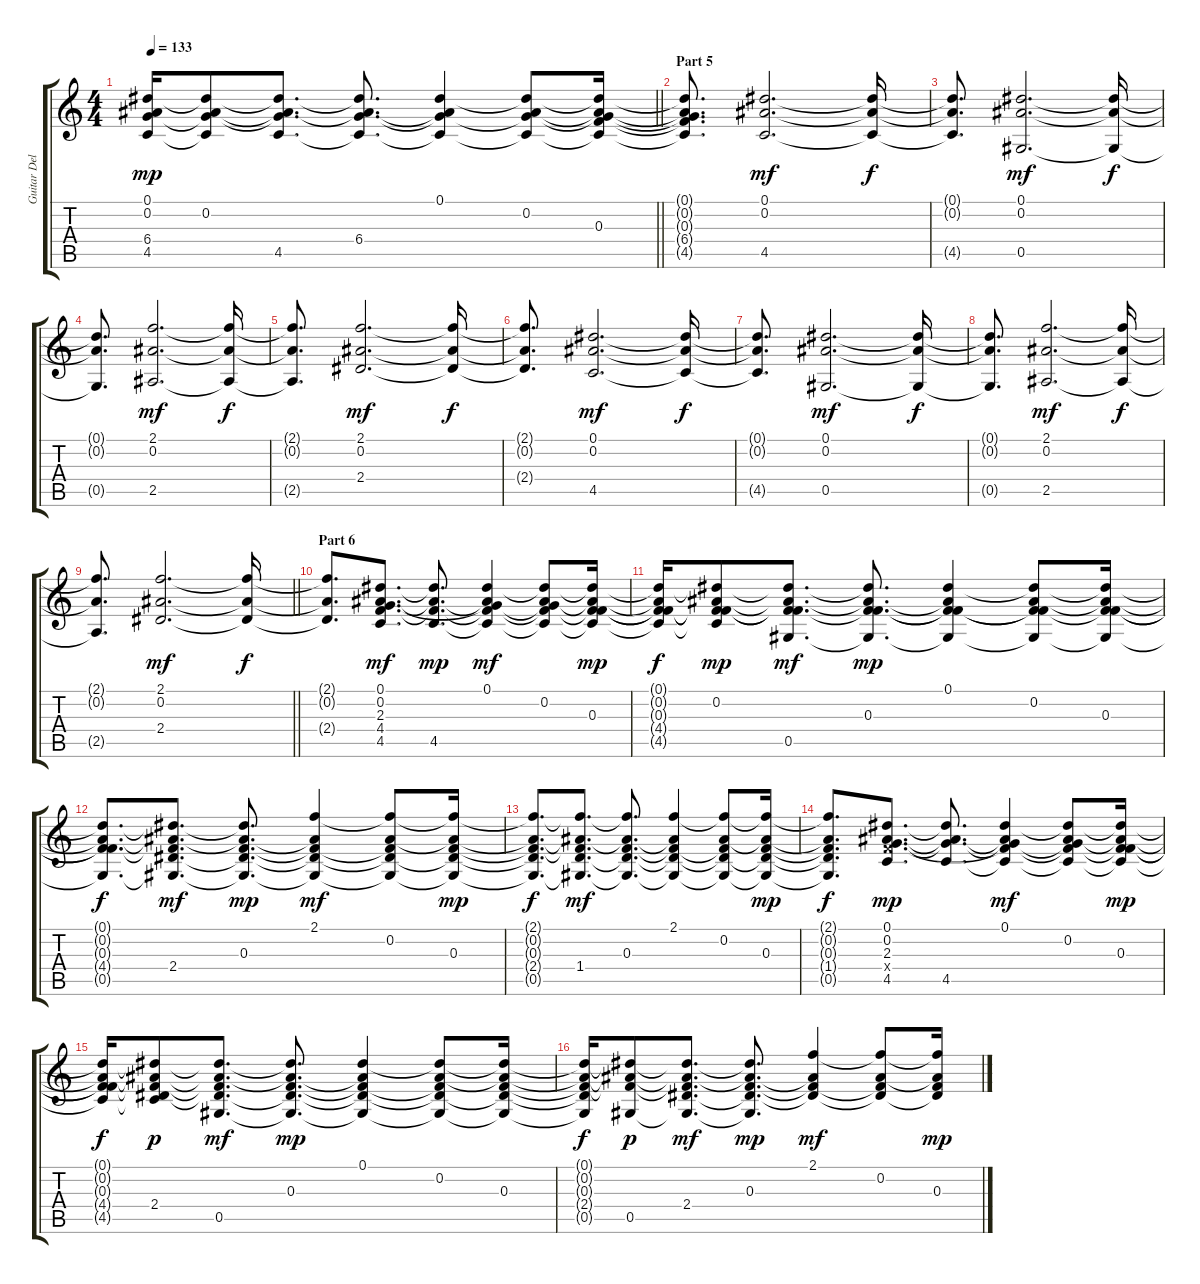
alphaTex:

\track ("Guitar Delay" "Guitar Del") {instrument acousticguitarsteel}
\staff {score tabs}
\tuning (Eb4 Bb3 F3 Db3 Ab2 Eb2) {hide}
\ts (4 4)
\tempo 133
\clef g2
\barLineRight lightlight
\ks c
(0.1{t} 0.2{t} 6.4{t} 4.5{t}).16{dy mp} (0.1{t} 0.2 6.4{t} 4.5{t}).8 (0.1{t} 0.2{t} 6.4{t} 4.5).8{d} (0.1{t} 0.2{t} 6.4 4.5{t}).8{d} (0.1 0.2{t} 6.4{t} 4.5{t}).4 (0.1{t} 0.2 6.4{t} 4.5{t}).8 (0.1{t} 0.2{t} 0.3 6.4{t} 4.5{t}).16 |
\section ("" "Part 5")
(0.1{t} 0.2{t} 0.3{t} 6.4{t} 4.5{t}).8{d} (0.1 0.2 4.5).2{d dy mf} (0.1{t} 0.2{t} 4.5{t}).16{dy f} |
(0.1{t} 0.2{t} 4.5{t}).8{d} (0.1 0.2 0.5).2{d dy mf} (0.1{t} 0.2{t} 0.5{t}).16{dy f} |
(0.1{t} 0.2{t} 0.5{t}).8{d} (2.1 0.2 2.5).2{d dy mf} (2.1{t} 0.2{t} 2.5{t}).16{dy f} |
(2.1{t} 0.2{t} 2.5{t}).8{d} (2.1 0.2 2.4).2{d dy mf} (2.1{t} 0.2{t} 2.4{t}).16{dy f} |
(2.1{t} 0.2{t} 2.4{t}).8{d} (0.1 0.2 4.5).2{d dy mf} (0.1{t} 0.2{t} 4.5{t}).16{dy f} |
(0.1{t} 0.2{t} 4.5{t}).8{d} (0.1 0.2 0.5).2{d dy mf} (0.1{t} 0.2{t} 0.5{t}).16{dy f} |
(0.1{t} 0.2{t} 0.5{t}).8{d} (2.1 0.2 2.5).2{d dy mf} (2.1{t} 0.2{t} 2.5{t}).16{dy f} |
\barLineRight lightlight
(2.1{t} 0.2{t} 2.5{t}).8{d} (2.1 0.2 2.4).2{d dy mf} (2.1{t} 0.2{t} 2.4{t}).16{dy f} |
\section ("" "Part 6")
(2.1{t} 0.2{t} 2.4{t}).8{d} (0.1 0.2 2.3 4.4 4.5).8{d dy mf} (0.1{t} 0.2{t} 4.4{t} 4.5).8{d dy mp} (0.1 0.2{t} 2.3{t} 4.4{t} 4.5{t}).4{dy mf} (0.1{t} 0.2 2.3{t} 4.4{t} 4.5{t}).8 (0.1{t} 0.2{t} 0.3 4.4{t} 4.5{t}).16{dy mp} |
(0.1{t} 0.2{t} 0.3{t} 4.4{t} 4.5{t}).16{dy f} (0.1{t} 0.2 0.3{t} 4.4{t} 4.5{t}).8{dy mp} (0.1{t} 0.2{t} 0.3{t} 4.4{t} 0.5).8{d dy mf} (0.1{t} 0.2{t} 0.3 4.4{t} 0.5{t}).8{d dy mp} (0.1 0.2{t} 0.3{t} 4.4{t} 0.5{t}).4 (0.1{t} 0.2 0.3{t} 4.4{t} 0.5{t}).8 (0.1{t} 0.2{t} 0.3 4.4{t} 0.5{t}).16 |
(0.1{t} 0.2{t} 0.3{t} 4.4{t} 0.5{t}).8{d dy f} (0.1{t} 0.2{t} 0.3{t} 2.4 0.5{t}).8{d dy mf} (0.1{t} 0.2{t} 0.3 2.4{t} 0.5{t}).8{d dy mp} (2.1 0.2{t} 0.3{t} 2.4{t} 0.5{t}).4{dy mf} (2.1{t} 0.2 0.3{t} 2.4{t} 0.5{t}).8 (2.1{t} 0.2{t} 0.3 2.4{t} 0.5{t}).16{dy mp} |
(2.1{t} 0.2{t} 0.3{t} 2.4{t} 0.5{t}).8{d dy f} (2.1{t} 0.2{t} 0.3{t} 1.4 0.5{t}).8{d dy mf} (2.1{t} 0.2{t} 0.3 1.4{t} 0.5{t}).8{d} (2.1 0.2{t} 0.3{t} 1.4{t} 0.5{t}).4 (2.1{t} 0.2 0.3{t} 1.4{t} 0.5{t}).8 (2.1{t} 0.2{t} 0.3 1.4{t} 0.5{t}).16{dy mp} |
(2.1{t} 0.2{t} 0.3{t} 1.4{t} 0.5{t}).8{d dy f} (0.1 0.2 2.3 4.4{x} 4.5).8{d dy mp} (0.1{t} 0.2{t} 2.3{t} 4.5).8{d} (0.1 0.2{t} 2.3{t} 4.4{t} 4.5{t}).4{dy mf} (0.1{t} 0.2 2.3{t} 4.4{t} 4.5{t}).8 (0.1{t} 0.2{t} 0.3 4.4{t} 4.5{t}).16{dy mp} |
(0.1{t} 0.2{t} 0.3{t} 4.4{t} 4.5{t}).16{dy f} (0.1{t} 0.2{t} 0.3{t} 2.4 4.5{t}).8{dy p} (0.1{t} 0.2{t} 0.3{t} 2.4{t} 0.5).8{d dy mf} (0.1{t} 0.2{t} 0.3 2.4{t} 0.5{t}).8{d dy mp} (0.1 0.2{t} 0.3{t} 2.4{t} 0.5{t}).4 (0.1{t} 0.2 0.3{t} 2.4{t} 0.5{t}).8 (0.1{t} 0.2{t} 0.3 2.4{t} 0.5{t}).16 |
(0.1{t} 0.2{t} 0.3{t} 2.4{t} 0.5{t}).16{dy f} (0.1{t} 0.2{t} 0.3{t} 0.5).8{dy p} (0.1{t} 0.2{t} 0.3{t} 2.4 0.5{t}).8{d dy mf} (0.1{t} 0.2{t} 0.3 2.4{t} 0.5{t}).8{d dy mp} (2.1 0.2{t} 0.3{t} 2.4{t}).4{dy mf} (2.1{t} 0.2 0.3{t} 2.4{t}).8 (2.1{t} 0.2{t} 0.3 2.4{t}).16{dy mp}
